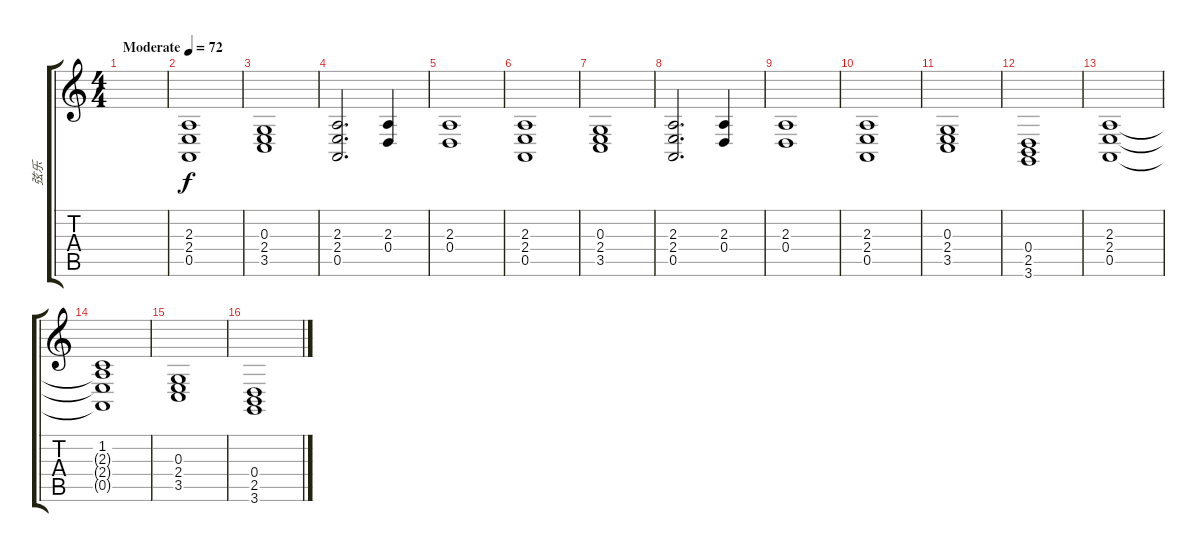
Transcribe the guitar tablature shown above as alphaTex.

\track ("弦乐" "弦乐") {instrument synthstrings2}
\staff {score tabs}
\tuning (E4 B3 G3 D3 A2 E2) {hide}
\ts (4 4)
\tempo (72 "Moderate")
\clef g2
\ks c
|
(2.3 2.4 0.5).1 |
(0.3 2.4 3.5).1 |
(2.3 2.4 0.5).2{d} (2.3 0.4).4 |
(2.3 0.4).1 |
(2.3 2.4 0.5).1 |
(0.3 2.4 3.5).1 |
(2.3 2.4 0.5).2{d} (2.3 0.4).4 |
(2.3 0.4).1 |
(2.3 2.4 0.5).1 |
(0.3 2.4 3.5).1 |
(0.4 2.5 3.6).1 |
(2.3 2.4 0.5).1 |
(1.2 2.3{t} 2.4{t} 0.5{t}).1 |
(0.3 2.4 3.5).1 |
(0.4 2.5 3.6).1
